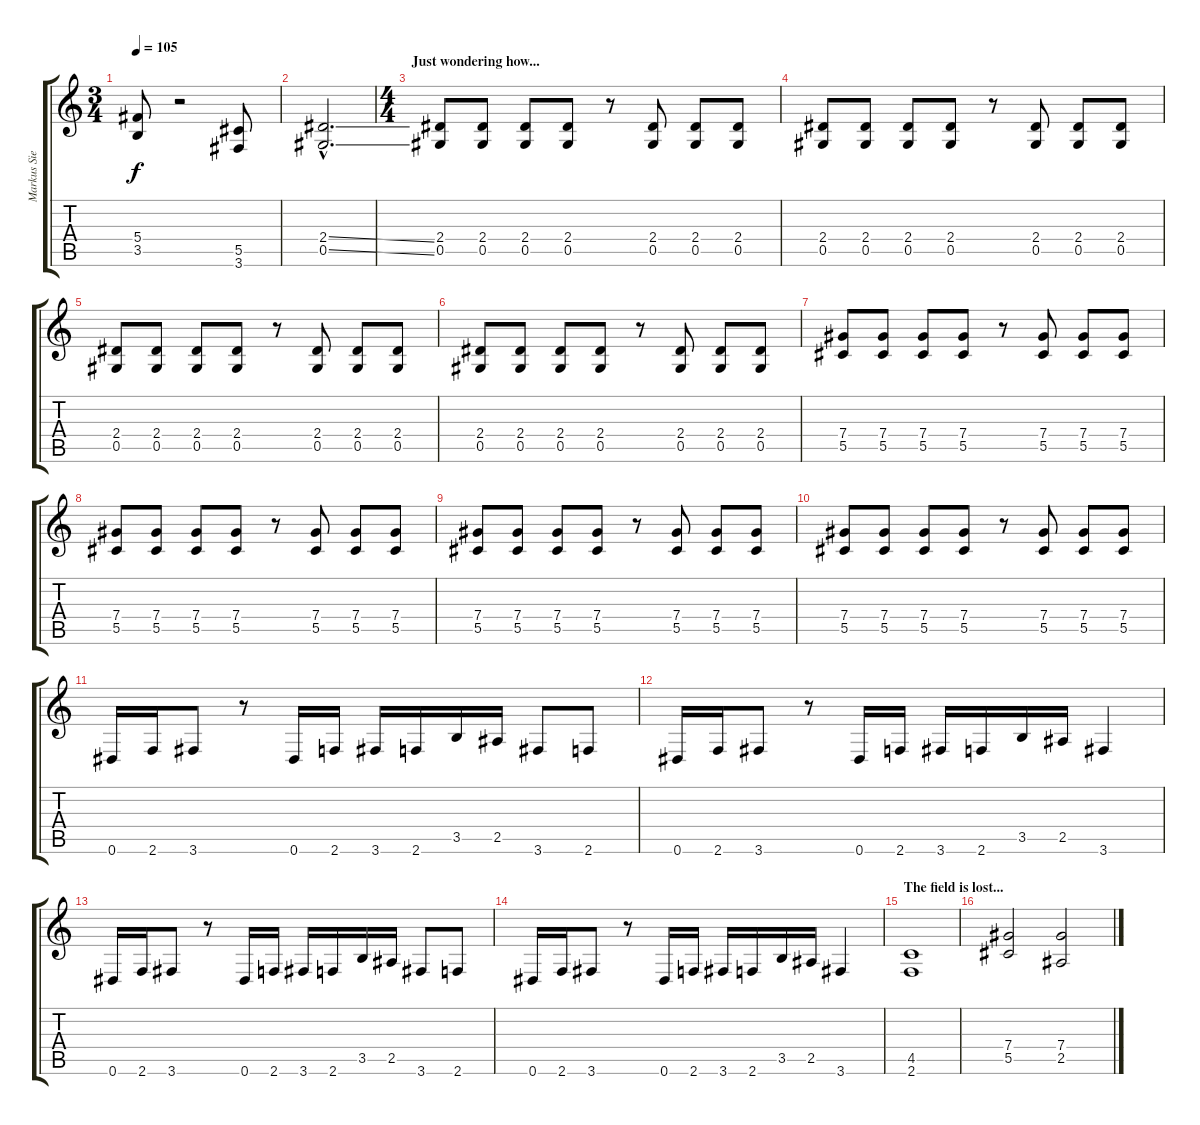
\track ("Markus Siepen" "Markus Sie") {instrument distortionguitar}
\staff {score tabs}
\tuning (Eb4 Bb3 Gb3 Db3 Ab2 Eb2) {hide}
\ts (3 4)
\tempo 105
\clef g2
\ks c
(5.4{t} 3.5{t}).8{dy f} r.2 (5.5 3.6).8 |
(2.4{ss hac} 0.5{ss hac}).2{d} |
\ts (4 4)
\section ("" "Just wondering how...")
(2.4 0.5).8 (2.4 0.5).8 (2.4 0.5).8 (2.4 0.5).8 r.8 (2.4 0.5).8 (2.4 0.5).8 (2.4 0.5).8 |
(2.4 0.5).8 (2.4 0.5).8 (2.4 0.5).8 (2.4 0.5).8 r.8 (2.4 0.5).8 (2.4 0.5).8 (2.4 0.5).8 |
(2.4 0.5).8 (2.4 0.5).8 (2.4 0.5).8 (2.4 0.5).8 r.8 (2.4 0.5).8 (2.4 0.5).8 (2.4 0.5).8 |
(2.4 0.5).8 (2.4 0.5).8 (2.4 0.5).8 (2.4 0.5).8 r.8 (2.4 0.5).8 (2.4 0.5).8 (2.4 0.5).8 |
(7.4 5.5).8 (7.4 5.5).8 (7.4 5.5).8 (7.4 5.5).8 r.8 (7.4 5.5).8 (7.4 5.5).8 (7.4 5.5).8 |
(7.4 5.5).8 (7.4 5.5).8 (7.4 5.5).8 (7.4 5.5).8 r.8 (7.4 5.5).8 (7.4 5.5).8 (7.4 5.5).8 |
(7.4 5.5).8 (7.4 5.5).8 (7.4 5.5).8 (7.4 5.5).8 r.8 (7.4 5.5).8 (7.4 5.5).8 (7.4 5.5).8 |
(7.4 5.5).8 (7.4 5.5).8 (7.4 5.5).8 (7.4 5.5).8 r.8 (7.4 5.5).8 (7.4 5.5).8 (7.4 5.5).8 |
0.6.16 2.6.16 3.6.8 r.8 0.6.16 2.6.16 3.6.16 2.6.16 3.5.16 2.5.16 3.6.8 2.6.8 |
0.6.16 2.6.16 3.6.8 r.8 0.6.16 2.6.16 3.6.16 2.6.16 3.5.16 2.5.16 3.6.4 |
0.6.16 2.6.16 3.6.8 r.8 0.6.16 2.6.16 3.6.16 2.6.16 3.5.16 2.5.16 3.6.8 2.6.8 |
0.6.16 2.6.16 3.6.8 r.8 0.6.16 2.6.16 3.6.16 2.6.16 3.5.16 2.5.16 3.6.4 |
\section ("" "The field is lost...")
(4.5 2.6).1 |
(7.4 5.5).2 (7.4 2.5).2
